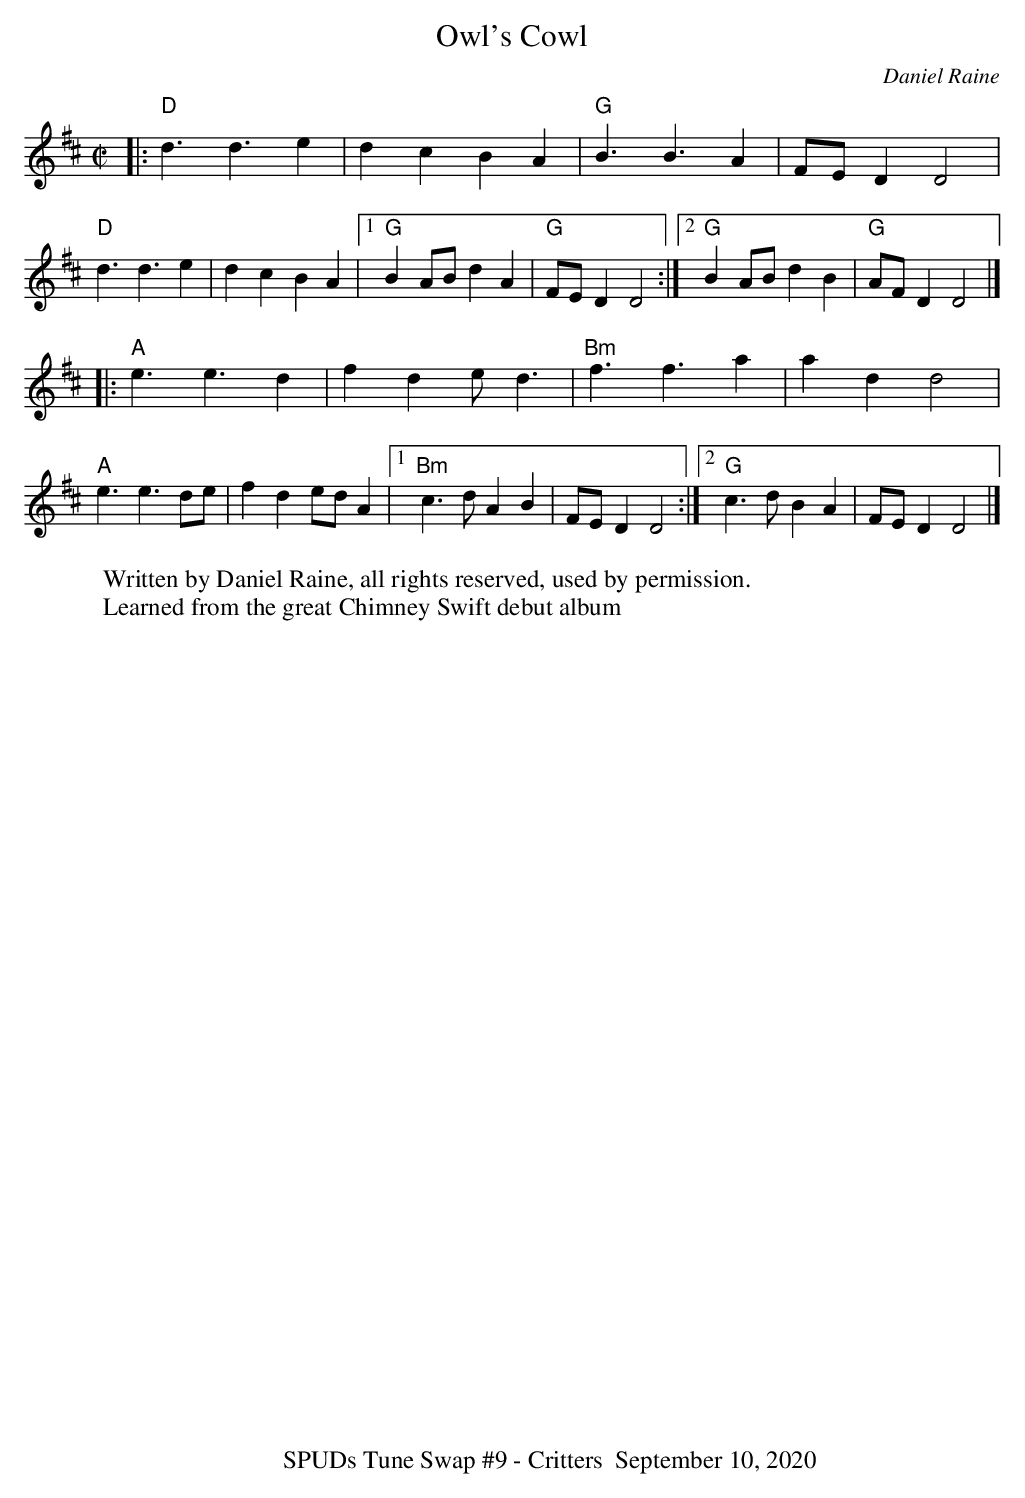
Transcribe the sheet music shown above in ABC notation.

X:1
T:Owl's Cowl
C:Daniel Raine
M:C|
K:D
|:"D"d3d3e2|d2c2B2A2|"G"B3B3A2|FED2D4|\
"D"d3d3e2|d2c2B2A2|1"G"B2ABd2A2|"G"FED2D4:|2"G"B2ABd2B2|"G"AFD2D4|]
|:"A"e3e3d2|f2d2ed3|"Bm"f3f3a2|a2d2d4|\
"A"e3e3de|f2d2edA2|1"Bm"c3dA2B2|FED2D4:|2"G"c3dB2A2|FED2D4|]
W:Written by Daniel Raine, all rights reserved, used by permission.
W:Learned from the great Chimney Swift debut album
